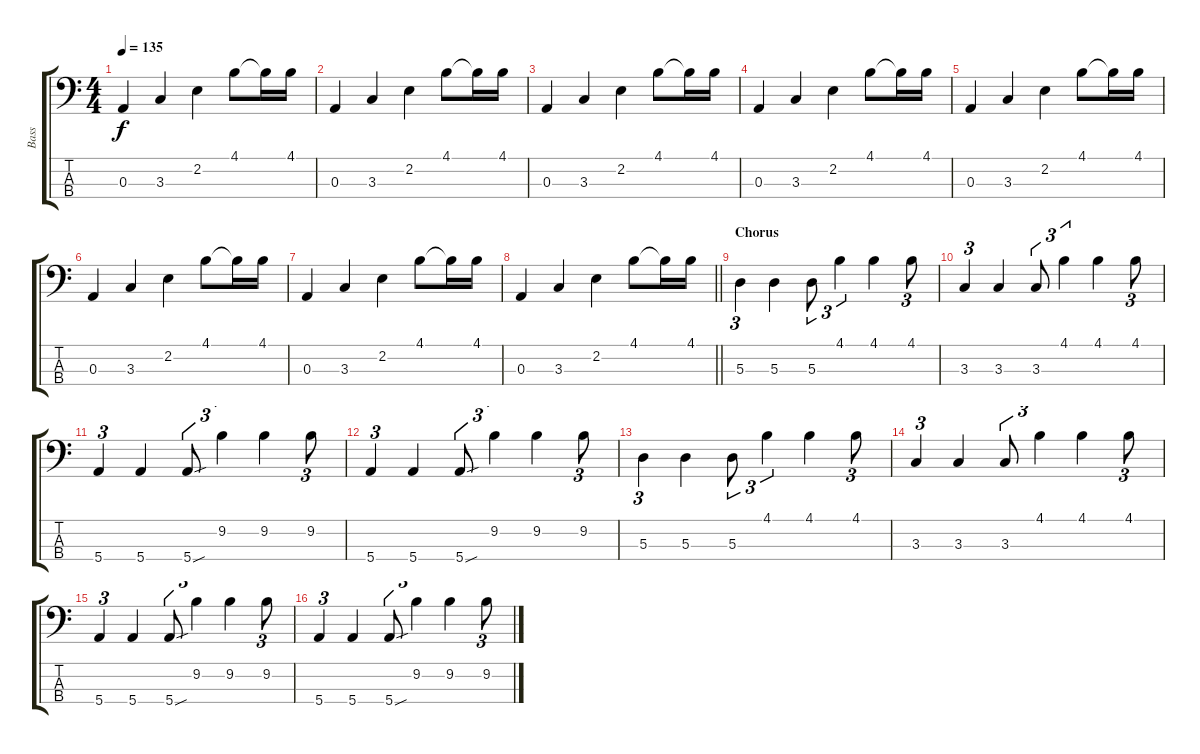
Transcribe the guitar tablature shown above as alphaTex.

\track ("Bass" "Bass") {instrument electricbassfinger}
\staff {score tabs}
\tuning (G2 D2 A1 E1) {hide}
\ts (4 4)
\tempo 135
\clef f4
\ks c
0.3.4{dy f} 3.3.4 2.2.4 4.1.8 4.1{t}.16 4.1.16 |
0.3.4 3.3.4 2.2.4 4.1.8 4.1{t}.16 4.1.16 |
0.3.4 3.3.4 2.2.4 4.1.8 4.1{t}.16 4.1.16 |
0.3.4 3.3.4 2.2.4 4.1.8 4.1{t}.16 4.1.16 |
0.3.4 3.3.4 2.2.4 4.1.8 4.1{t}.16 4.1.16 |
0.3.4 3.3.4 2.2.4 4.1.8 4.1{t}.16 4.1.16 |
0.3.4 3.3.4 2.2.4 4.1.8 4.1{t}.16 4.1.16 |
\barLineRight lightlight
0.3.4 3.3.4 2.2.4 4.1.8 4.1{t}.16 4.1.16 |
\section ("" "Chorus")
5.3.4{tu (3 2)} 5.3.4 5.3.8{tu (3 2)} 4.1.4{tu (3 2)} 4.1.4 4.1.8{tu (3 2)} |
3.3.4{tu (3 2)} 3.3.4 3.3.8{tu (3 2)} 4.1.4{tu (3 2)} 4.1.4 4.1.8{tu (3 2)} |
5.4.4{tu (3 2)} 5.4.4 5.4{sou}.8{tu (3 2)} 9.2.4{tu (3 2)} 9.2.4 9.2.8{tu (3 2)} |
5.4.4{tu (3 2)} 5.4.4 5.4{sou}.8{tu (3 2)} 9.2.4{tu (3 2)} 9.2.4 9.2.8{tu (3 2)} |
5.3.4{tu (3 2)} 5.3.4 5.3.8{tu (3 2)} 4.1.4{tu (3 2)} 4.1.4 4.1.8{tu (3 2)} |
3.3.4{tu (3 2)} 3.3.4 3.3.8{tu (3 2)} 4.1.4{tu (3 2)} 4.1.4 4.1.8{tu (3 2)} |
5.4.4{tu (3 2)} 5.4.4 5.4{sou}.8{tu (3 2)} 9.2.4{tu (3 2)} 9.2.4 9.2.8{tu (3 2)} |
5.4.4{tu (3 2)} 5.4.4 5.4{sou}.8{tu (3 2)} 9.2.4{tu (3 2)} 9.2.4 9.2.8{tu (3 2)}
